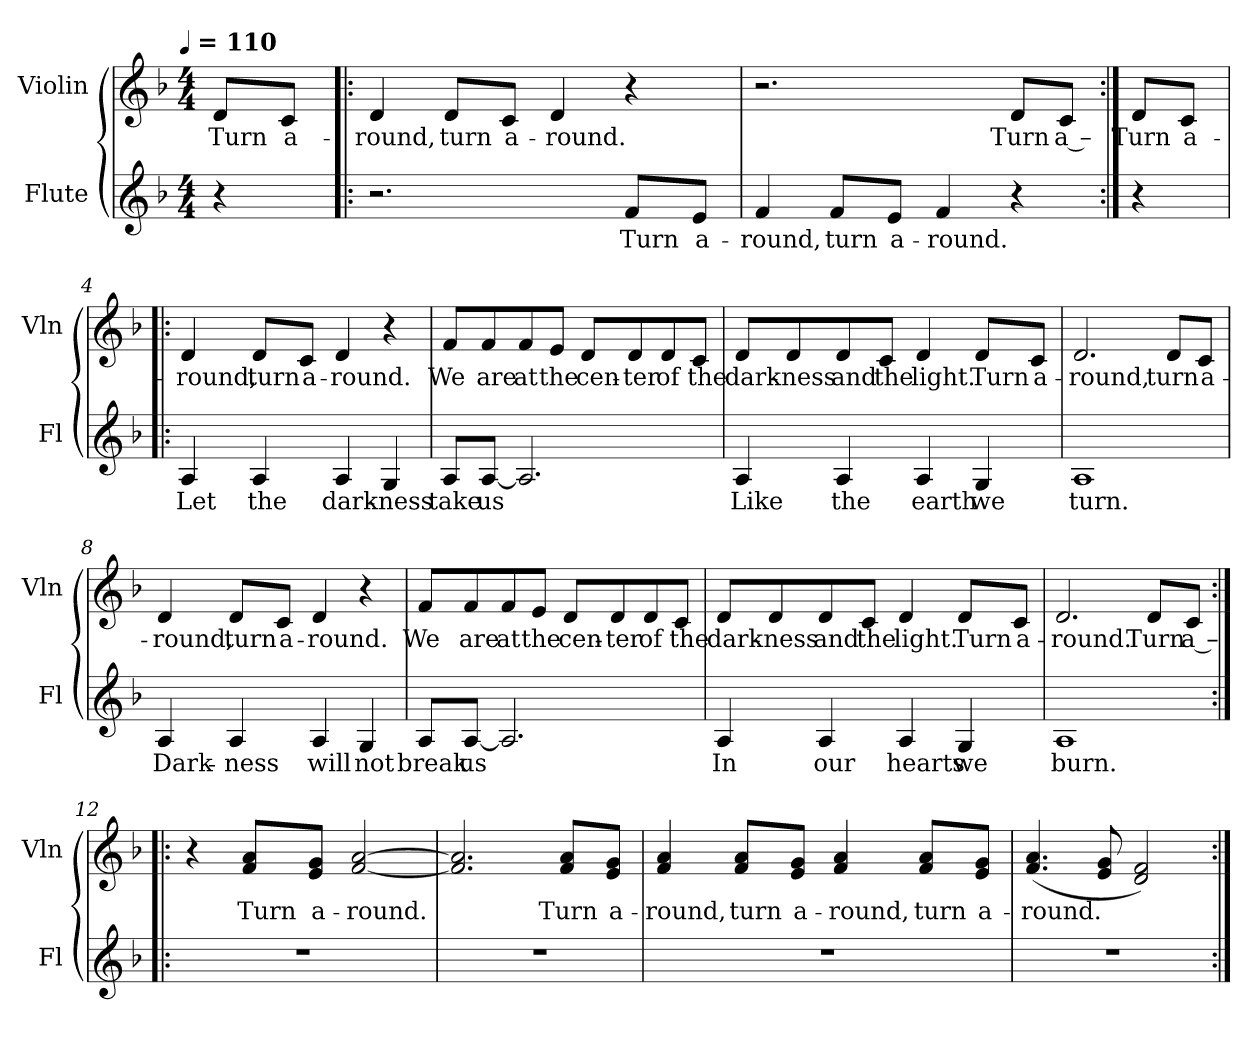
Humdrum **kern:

**kern	**text	**kern	**text
*part2	*part2	*part1	*part1
*staff2	*staff2	*staff1	*staff1
*I"Flute	*	*I"Violin	*
*I'Fl	*	*I'Vln	*
*clefG2	*	*clefG2	*
*k[b-]	*	*k[b-]	*
!!LO:TX:omd:t=[quarter] = 110
*M4/4	*	*M4/4	*
*MM110	*	*MM110	*
=	=	=	=
4r	.	8dL	Turn
.	.	8cJ	a-
=1!|:	=1!|:	=1!|:	=1!|:
2.r	.	4d/	-round,
.	.	8dL	turn
.	.	8cJ	a-
.	.	4d/	-round.
8fL	Turn	4r	.
8eJ	a-	.	.
=2	=2	=2	=2
4f/	-round,	2.r	.
8fL	turn	.	.
8eJ	a-	.	.
4f/	-round.	.	.
4r	.	8dL	Turn
.	.	8cJ	a –
!!LO:LB:g=z
=3:|!	=3:|!	=3:|!	=3:|!
4r	.	8dL	Turn
.	.	8cJ	a-
=4!|:	=4!|:	=4!|:	=4!|:
4A/	Let	4d/	-round,
4A/	the	8dL	turn
.	.	8cJ	a-
4A/	dark-	4d/	-round.
4G/	-ness	4r	.
=5	=5	=5	=5
8AL	take	8fL	We
[8AJ	us	8f	are
2.A/]	.	8f	at
.	.	8eJ	the
.	.	8dL	cen-
.	.	8d	-ter
.	.	8d	of
.	.	8cJ	the
=6	=6	=6	=6
4A/	Like	8dL	dark-
.	.	8d	-ness
4A/	the	8d	and
.	.	8cJ	the
4A/	earth	4d/	light.
4G/	we	8dL	Turn
.	.	8cJ	a-
=7	=7	=7	=7
1A	turn.	2.d/	-round,
.	.	8dL	turn
.	.	8cJ	a-
!!LO:LB:g=z
=8	=8	=8	=8
4A/	Dark-	4d/	-round,
4A/	-ness	8dL	turn
.	.	8cJ	a-
4A/	will	4d/	-round.
4G/	not	4r	.
=9	=9	=9	=9
8AL	break	8fL	We
[8AJ	us	8f	are
2.A/]	.	8f	at
.	.	8eJ	the
.	.	8dL	cen-
.	.	8d	-ter
.	.	8d	of
.	.	8cJ	the
=10	=10	=10	=10
4A/	In	8dL	dark-
.	.	8d	-ness
4A/	our	8d	and
.	.	8cJ	the
4A/	hearts	4d/	light.
4G/	we	8dL	Turn
.	.	8cJ	a-
=11	=11	=11	=11
1A	burn.	2.d/	-round.
.	.	8dL	Turn
.	.	8cJ	a –
!!LO:LB:g=z
=12:|!|:	=12:|!|:	=12:|!|:	=12:|!|:
1r	.	4r	.
.	.	8f 8aL	Turn
.	.	8e 8gJ	a-
.	.	[2f/ [2a/	-round.
=13	=13	=13	=13
1r	.	2.f]/ 2.a]/	.
.	.	8f 8aL	Turn
.	.	8e 8gJ	a-
=14	=14	=14	=14
1r	.	4f/ 4a/	-round,
.	.	8f 8aL	turn
.	.	8e 8gJ	a-
.	.	4f/ 4a/	-round,
.	.	8f 8aL	turn
.	.	8e 8gJ	a-
=15	=15	=15	=15
1r	.	(<4.f/ 4.a/	-round.
.	.	8e/ 8g/	.
.	.	2d/ 2f/)	.
=:|!	=:|!	=:|!	=:|!
*-	*-	*-	*-
